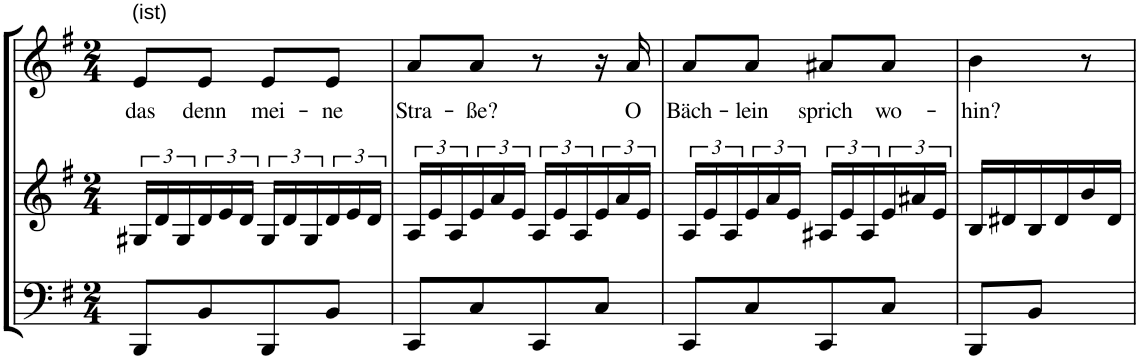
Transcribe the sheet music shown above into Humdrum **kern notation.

**kern	**kern	**kern	**text
*part3	*part2	*part1	*part1
*staff3	*staff2	*staff1	*staff1
*I"Midi_1	*I"Midi_1	*I"Midi_1	*
!!LO:PB:g=z
*clefF4	*clefG2	*clefG2	*
*k[f#]	*k[f#]	*k[f#]	*
*G:	*G:	*G:	*
*M2/4	*M2/4	*M2/4	*
=36	=36	=36	=36
!	!	!LO:TX:a:t=(ist)	!
!	!	!	!LO:LY:b
8BBB/L	24G#X/LL	8e/L	das
.	24d/	.	.
.	24G#/	.	.
!	!	!	!LO:LY:b
8BB/	24d/	8e/J	denn
.	24e/	.	.
.	24d/JJ	.	.
!	!	!	!LO:LY:b
8BBB/	24G#/LL	8e/L	mei-
.	24d/	.	.
.	24G#/	.	.
!	!	!	!LO:LY:b
8BB/J	24d/	8e/J	-ne
.	24e/	.	.
.	24d/JJ	.	.
=37	=37	=37	=37
!	!	!	!LO:LY:b
8CC/L	24A/LL	8a/L	Stra-
.	24e/	.	.
.	24A/	.	.
!	!	!	!LO:LY:b
8C/	24e/	8a/J	-ße?
.	24a/	.	.
.	24e/JJ	.	.
8CC/	24A/LL	8r	.
.	24e/	.	.
.	24A/	.	.
8C/J	24e/	16r	.
.	24a/	.	.
!	!	!	!LO:LY:b
.	.	16a/	O
.	24e/JJ	.	.
=38	=38	=38	=38
!	!	!	!LO:LY:b
8CC/L	24A/LL	8a/L	Bäch-
.	24e/	.	.
.	24A/	.	.
!	!	!	!LO:LY:b
8C/	24e/	8a/J	-lein
.	24a/	.	.
.	24e/JJ	.	.
!	!	!	!LO:LY:b
8CC/	24A#X/LL	8a#X/L	sprich
.	24e/	.	.
.	24A#/	.	.
!	!	!	!LO:LY:b
8C/J	24e/	8a#/J	wo-
.	24a#X/	.	.
.	24e/JJ	.	.
=39	=39	=39	=39
!	!	!	!LO:LY:b
8BBB/L	16B/LL	4b\	-hin?
.	16d#X/	.	.
8BB/J	16B/	.	.
.	16d#/	.	.
8ryy	16b/	8r	.
.	16d#/JJ	.	.
=	=	=	=
*-	*-	*-	*-
